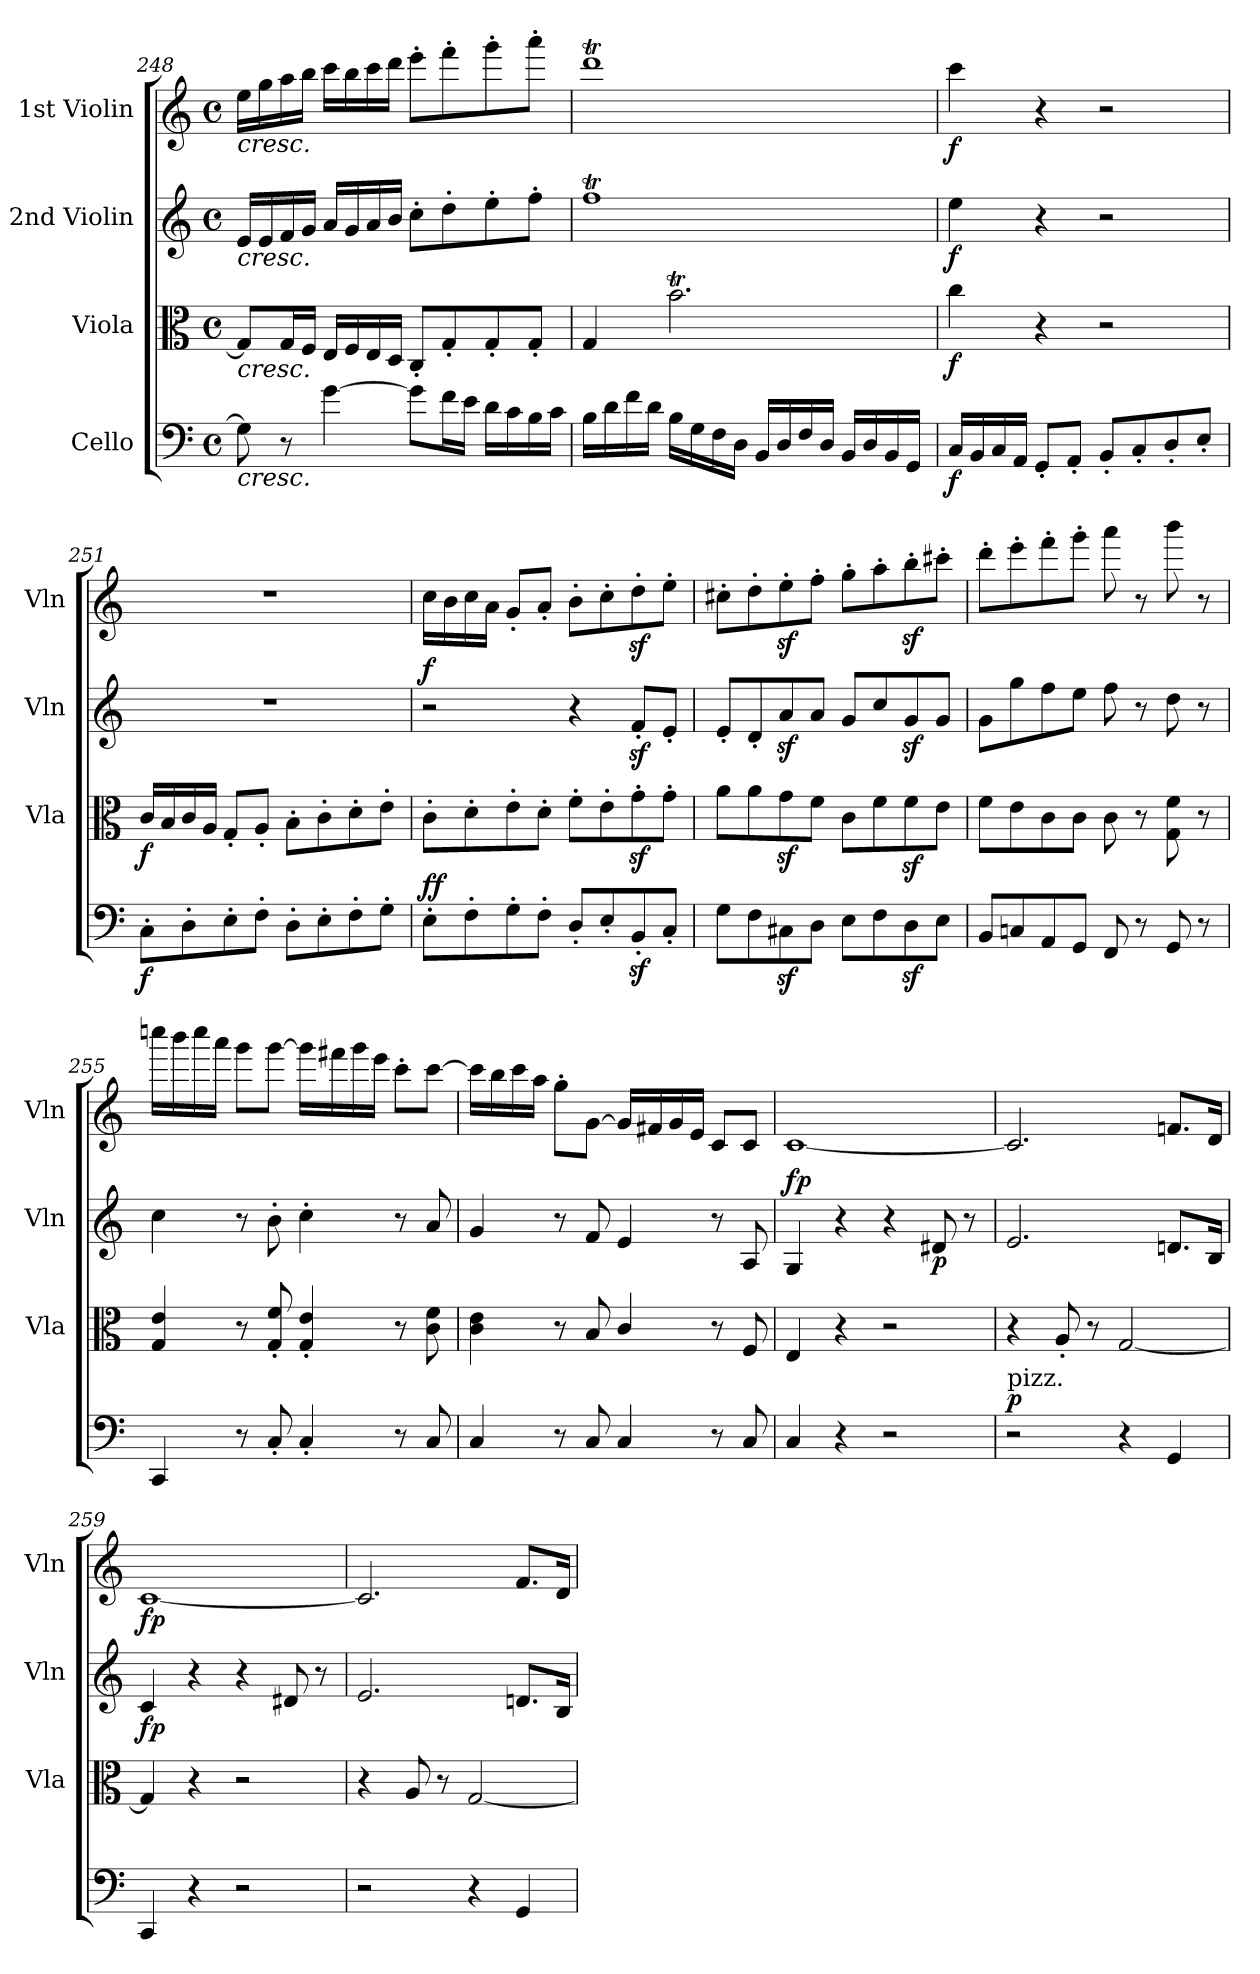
**kern	**dynam	**kern	**dynam	**kern	**dynam	**kern	**dynam
*part4	*part4	*part3	*part3	*part2	*part2	*part1	*part1
*staff4	*staff4	*staff3	*staff3	*staff2	*staff2	*staff1	*staff1
*I"Cello	*	*I"Viola	*	*I"2nd Violin	*	*I"1st Violin	*
*	*	*I'Vla	*	*I'Vln	*	*I'Vln	*
*clefF4	*	*clefC3	*	*clefG2	*	*clefG2	*
*k[]	*	*k[]	*	*k[]	*	*k[]	*
*M4/4	*	*M4/4	*	*M4/4	*	*M4/4	*
*met(c)	*	*met(c)	*	*met(c)	*	*met(c)	*
=248	=248	=248	=248	=248	=248	=248	=248
!	!	!	!	!	!	!LO:TX:b:i:t=cresc.	!
!	!	!	!	!LO:TX:b:i:t=cresc.	!	!	!
!	!	!LO:TX:b:i:t=cresc.	!	!	!	!	!
!LO:TX:b:i:t=cresc.	!	!	!	!	!	!	!
8G\]	.	8G/L]	.	16e/LL	.	16ee\LL	.
.	.	.	.	16e/	.	16gg\	.
8r	.	16G/L	.	16f/	.	16aa\	.
.	.	16F/JJ	.	16g/JJ	.	16bb\JJ	.
[4g\	.	16E/LL	.	16a/LL	.	16ccc\LL	.
.	.	16F/	.	16g/	.	16bb\	.
.	.	16E/	.	16a/	.	16ccc\	.
.	.	16D/JJ	.	16b/JJ	.	16ddd\JJ	.
8g\L]	.	8C'/L	.	8cc'\L	.	8eee'\L	.
16f\L	.	8G'/	.	8dd'\	.	8fff'\	.
16e\JJ	.	.	.	.	.	.	.
16d\LL	.	8G'/	.	8ee'\	.	8ggg'\	.
16c\	.	.	.	.	.	.	.
16B\	.	8G'/J	.	8ff'\J	.	8aaa'\J	.
16c\JJ	.	.	.	.	.	.	.
!!LO:PB:g=z
=249	=249	=249	=249	=249	=249	=249	=249
16B\LL	.	4G/	.	1ffT	.	1dddT	.
16d\	.	.	.	.	.	.	.
16f\	.	.	.	.	.	.	.
16d\JJ	.	.	.	.	.	.	.
16B\LL	.	2.bt\	.	.	.	.	.
16G\	.	.	.	.	.	.	.
16F\	.	.	.	.	.	.	.
16D\JJ	.	.	.	.	.	.	.
16BB/LL	.	.	.	.	.	.	.
16D/	.	.	.	.	.	.	.
16F/	.	.	.	.	.	.	.
16D/JJ	.	.	.	.	.	.	.
16BB/LL	.	.	.	.	.	.	.
16D/	.	.	.	.	.	.	.
16BB/	.	.	.	.	.	.	.
16GG/JJ	.	.	.	.	.	.	.
64ryy	.	64ryy	.	64ryy	.	64ryy	.
=250	=250	=250	=250	=250	=250	=250	=250
!	!LO:DY:b	!	!LO:DY:b	!	!LO:DY:b	!	!LO:DY:b
16C/LL	f	4cc\	f	4ee\	f	4ccc\	f
16BB/	.	.	.	.	.	.	.
16C/	.	.	.	.	.	.	.
16AA/JJ	.	.	.	.	.	.	.
8GG'/L	.	4r	.	4r	.	4r	.
8AA'/J	.	.	.	.	.	.	.
8BB'/L	.	2r	.	2r	.	2r	.
8C'/	.	.	.	.	.	.	.
8D'/	.	.	.	.	.	.	.
8E'/J	.	.	.	.	.	.	.
=251	=251	=251	=251	=251	=251	=251	=251
!	!LO:DY:b	!	!LO:DY:b	!	!	!	!
8C'\L	f	16c/LL	f	1r	.	1r	.
.	.	16B/	.	.	.	.	.
8D'\	.	16c/	.	.	.	.	.
.	.	16A/JJ	.	.	.	.	.
8E'\	.	8G'/L	.	.	.	.	.
8F'\J	.	8A'/J	.	.	.	.	.
8D'\L	.	8B'\L	.	.	.	.	.
8E'\	.	8c'\	.	.	.	.	.
8F'\	.	8d'\	.	.	.	.	.
8G'\J	.	8e'\J	.	.	.	.	.
!!LO:LB:g=z
=252	=252	=252	=252	=252	=252	=252	=252
!	!LO:DY:b	!	!	!	!	!	!
!	!LO:DY:n=1:a	!	!	!	!LO:DY:a	!	!
8E'\L	f f	8c'\L	.	2r	f	16cc\LL	.
.	.	.	.	.	.	16b\	.
8F'\	.	8d'\	.	.	.	16cc\	.
.	.	.	.	.	.	16a\JJ	.
8G'\	.	8e'\	.	.	.	8g'/L	.
8F'\J	.	8d'\J	.	.	.	8a'/J	.
8D'/L	.	8f'\L	.	4r	.	8b'\L	.
8E'/	.	8e'\	.	.	.	8cc'\	.
8BBz<'/	.	8gz<'\	.	8fz<'/L	.	8ddz<'\	.
8C'/J	.	8g'\J	.	8e'/J	.	8ee'\J	.
=253	=253	=253	=253	=253	=253	=253	=253
8G\L	.	8a\L	.	8e'/L	.	8cc#X'\L	.
8F\	.	8a\	.	8d'/	.	8dd'\	.
8C#Xz<\	.	8gz<\	.	8az</	.	8eez<'\	.
8D\J	.	8f\J	.	8a/J	.	8ff'\J	.
8E\L	.	8c\L	.	8g/L	.	8gg'\L	.
8F\	.	8f\	.	8cc/	.	8aa'\	.
8Dz<\	.	8fz<\	.	8gz</	.	8bbz<'\	.
8E\J	.	8e\J	.	8g/J	.	8ccc#X'\J	.
=254	=254	=254	=254	=254	=254	=254	=254
8BB/L	.	8f\L	.	8g\L	.	8ddd'\L	.
8Cn/	.	8e\	.	8gg\	.	8eee'\	.
8AA/	.	8c\	.	8ff\	.	8fff'\	.
8GG/J	.	8c\J	.	8ee\J	.	8ggg'\J	.
8FF/	.	8c\	.	8ff\	.	8aaa\	.
8r	.	8r	.	8r	.	8r	.
8GG/	.	8G\ 8f\	.	8dd\	.	8bbb\	.
8r	.	8r	.	8r	.	8r	.
!!LO:PB:g=z
=255	=255	=255	=255	=255	=255	=255	=255
4CC/	.	4G/ 4e/	.	4cc\	.	16ccccn\LL	.
.	.	.	.	.	.	16bbb\	.
.	.	.	.	.	.	16cccc\	.
.	.	.	.	.	.	16aaa\JJ	.
8r	.	8r	.	8r	.	8ggg\L	.
8C'/	.	8G/' 8f/'	.	8b'\	.	[8ggg\J	.
4C'/	.	4G/' 4e/'	.	4cc'\	.	16ggg\LL]	.
.	.	.	.	.	.	16fff#X\	.
.	.	.	.	.	.	16ggg\	.
.	.	.	.	.	.	16eee\JJ	.
8r	.	8r	.	8r	.	8ccc'\L	.
8C/	.	8c\ 8f\	.	8a/	.	[8ccc\J	.
=256	=256	=256	=256	=256	=256	=256	=256
4C/	.	4c\ 4e\	.	4g/	.	16ccc\LL]	.
.	.	.	.	.	.	16bb\	.
.	.	.	.	.	.	16ccc\	.
.	.	.	.	.	.	16aa\JJ	.
8r	.	8r	.	8r	.	8gg'\L	.
8C/	.	8B/	.	8f/	.	[8g\J	.
4C/	.	4c/	.	4e/	.	16g/LL]	.
.	.	.	.	.	.	16f#X/	.
.	.	.	.	.	.	16g/	.
.	.	.	.	.	.	16e/JJ	.
8r	.	8r	.	8r	.	8c/L	.
8C/	.	8F/	.	8A/	.	8c/J	.
=257	=257	=257	=257	=257	=257	=257	=257
!	!	!	!	!	!LO:DY:a	!	!
4C/	.	4E/	.	4G/	fp	[1c	.
4r	.	4r	.	4r	.	.	.
2r	.	2r	.	4r	.	.	.
!	!	!	!	!	!LO:DY:b	!	!
.	.	.	.	8d#X/	p	.	.
.	.	.	.	8r	.	.	.
!!LO:LB:g=z
=258	=258	=258	=258	=258	=258	=258	=258
!LO:TX:a:t=pizz.	!	!	!	!	!	!	!
!	!LO:DY:a	!	!	!	!	!	!
2r	p	4r	.	2.e/	.	2.c/]	.
.	.	8A'/	.	.	.	.	.
.	.	8r	.	.	.	.	.
4r	.	[2G/	.	.	.	.	.
4GG/	.	.	.	8.dn/L	.	8.fn/L	.
.	.	.	.	16B/Jk	.	16d/Jk	.
=259	=259	=259	=259	=259	=259	=259	=259
!	!	!	!	!	!LO:DY:b	!	!LO:DY:b
4CC/	.	4G/]	.	4c/	fp	[1c	fp
4r	.	4r	.	4r	.	.	.
2r	.	2r	.	4r	.	.	.
.	.	.	.	8d#X/	.	.	.
.	.	.	.	8r	.	.	.
=260	=260	=260	=260	=260	=260	=260	=260
2r	.	4r	.	2.e/	.	2.c/]	.
.	.	8A/	.	.	.	.	.
.	.	8r	.	.	.	.	.
4r	.	[2G/	.	.	.	.	.
4GG/	.	.	.	8.dn/L	.	8.f/L	.
.	.	.	.	16B/Jk	.	16d/Jk	.
=	=	=	=	=	=	=	=
*-	*-	*-	*-	*-	*-	*-	*-
